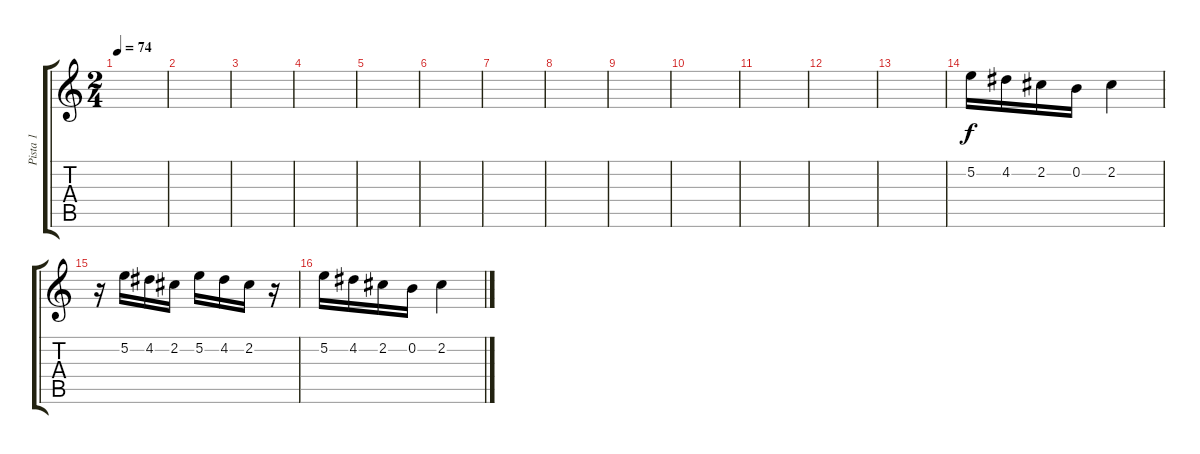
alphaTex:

\track ("Pista 1" "Pista 1") {instrument distortionguitar}
\staff {score tabs}
\tuning (E4 B3 G3 D3 A2 E2) {hide}
\ts (2 4)
\tempo 74
\clef g2
\ks c
|
|
|
|
|
|
|
|
|
|
|
|
|
5.2.16 4.2.16 2.2.16 0.2.16 2.2.4 |
r.16 5.2.16 4.2.16 2.2.16 5.2.16 4.2.16 2.2.16 r.16 |
5.2.16 4.2.16 2.2.16 0.2.16 2.2.4
